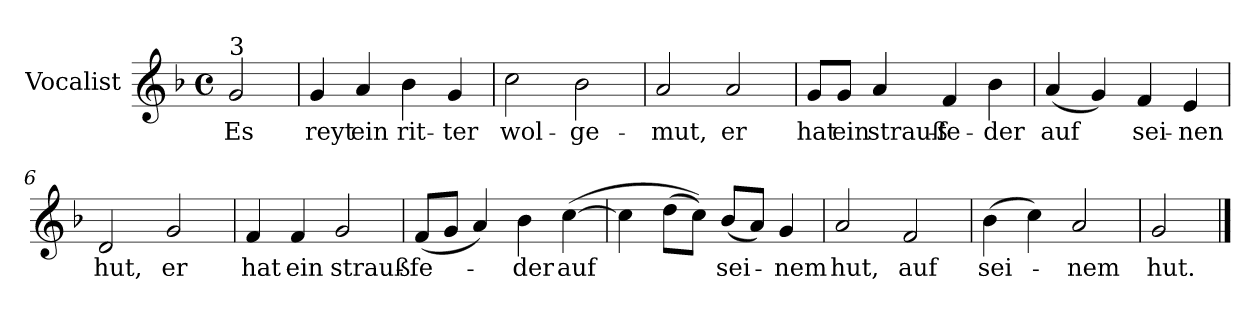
**kern	**text
*part1	*part1
*staff1	*staff1
*I"Vocalist	*
*k[b-]	*
*M4/4	*
*met(c)	*
=	=
!LO:TX:a:t=3	!
2g	Es
=1	=1
4g	reyt
4a	ein
4b-	rit-
4g	-ter
=2	=2
2cc	wol-
2b-	-ge-
=3	=3
2a	-mut,
2a	er
=4	=4
8gL	hat
8gJ	ein
4a	strauß-
4f	-fe-
4b-	-der
=5	=5
(4a	auf
4g)	.
4f	sei-
4e	-nen
=6	=6
2d	hut,
2g	er
=7	=7
4f	hat
4f	ein
2g	strauß-
=8	=8
(8fL	-fe-
8gJ	.
4a)	.
4b-	-der
([4cc	auf
=9	=9
4cc]	.
(8ddL	.
8ccJ))	.
(8b-L	sei-
8aJ)	.
4g	-nem
=10	=10
2a	hut,
2f	auf
=11	=11
(4b-	sei-
4cc)	.
2a	-nem
=12	=12
2g	hut.
==	==
*-	*-
